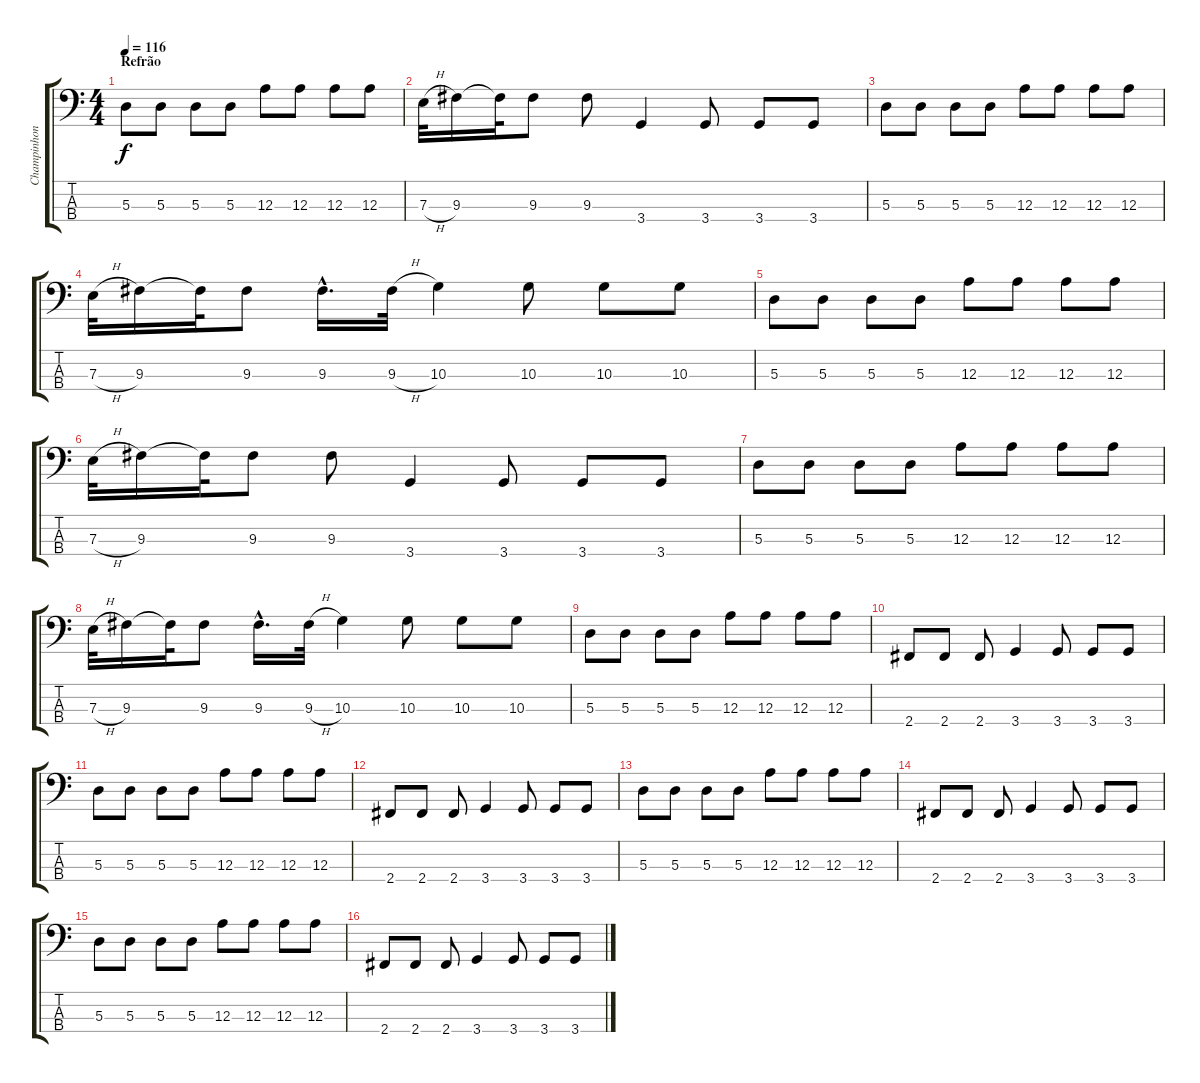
\track ("Champinhon" "Champinhon") {instrument electricbassfinger}
\staff {score tabs}
\tuning (G2 D2 A1 E1) {hide}
\ts (4 4)
\section ("" "Refrão")
\tempo 116
\clef f4
\ks c
5.3.8{dy f} 5.3.8 5.3.8 5.3.8 12.3.8 12.3.8 12.3.8 12.3.8 |
7.3{h}.32 9.3.16 9.3{t}.32 9.3.8 9.3.8 3.4.4 3.4.8 3.4.8 3.4.8 |
5.3.8 5.3.8 5.3.8 5.3.8 12.3.8 12.3.8 12.3.8 12.3.8 |
7.3{h}.32 9.3.16 9.3{t}.32 9.3.8 9.3{hac}.16{d} 9.3{h}.32 10.3.4 10.3.8 10.3.8 10.3.8 |
5.3.8 5.3.8 5.3.8 5.3.8 12.3.8 12.3.8 12.3.8 12.3.8 |
7.3{h}.32 9.3.16 9.3{t}.32 9.3.8 9.3.8 3.4.4 3.4.8 3.4.8 3.4.8 |
5.3.8 5.3.8 5.3.8 5.3.8 12.3.8 12.3.8 12.3.8 12.3.8 |
7.3{h}.32 9.3.16 9.3{t}.32 9.3.8 9.3{hac}.16{d} 9.3{h}.32 10.3.4 10.3.8 10.3.8 10.3.8 |
5.3.8 5.3.8 5.3.8 5.3.8 12.3.8 12.3.8 12.3.8 12.3.8 |
2.4.8 2.4.8 2.4.8 3.4.4 3.4.8 3.4.8 3.4.8 |
5.3.8 5.3.8 5.3.8 5.3.8 12.3.8 12.3.8 12.3.8 12.3.8 |
2.4.8 2.4.8 2.4.8 3.4.4 3.4.8 3.4.8 3.4.8 |
5.3.8 5.3.8 5.3.8 5.3.8 12.3.8 12.3.8 12.3.8 12.3.8 |
2.4.8 2.4.8 2.4.8 3.4.4 3.4.8 3.4.8 3.4.8 |
5.3.8 5.3.8 5.3.8 5.3.8 12.3.8 12.3.8 12.3.8 12.3.8 |
2.4.8 2.4.8 2.4.8 3.4.4 3.4.8 3.4.8 3.4.8
